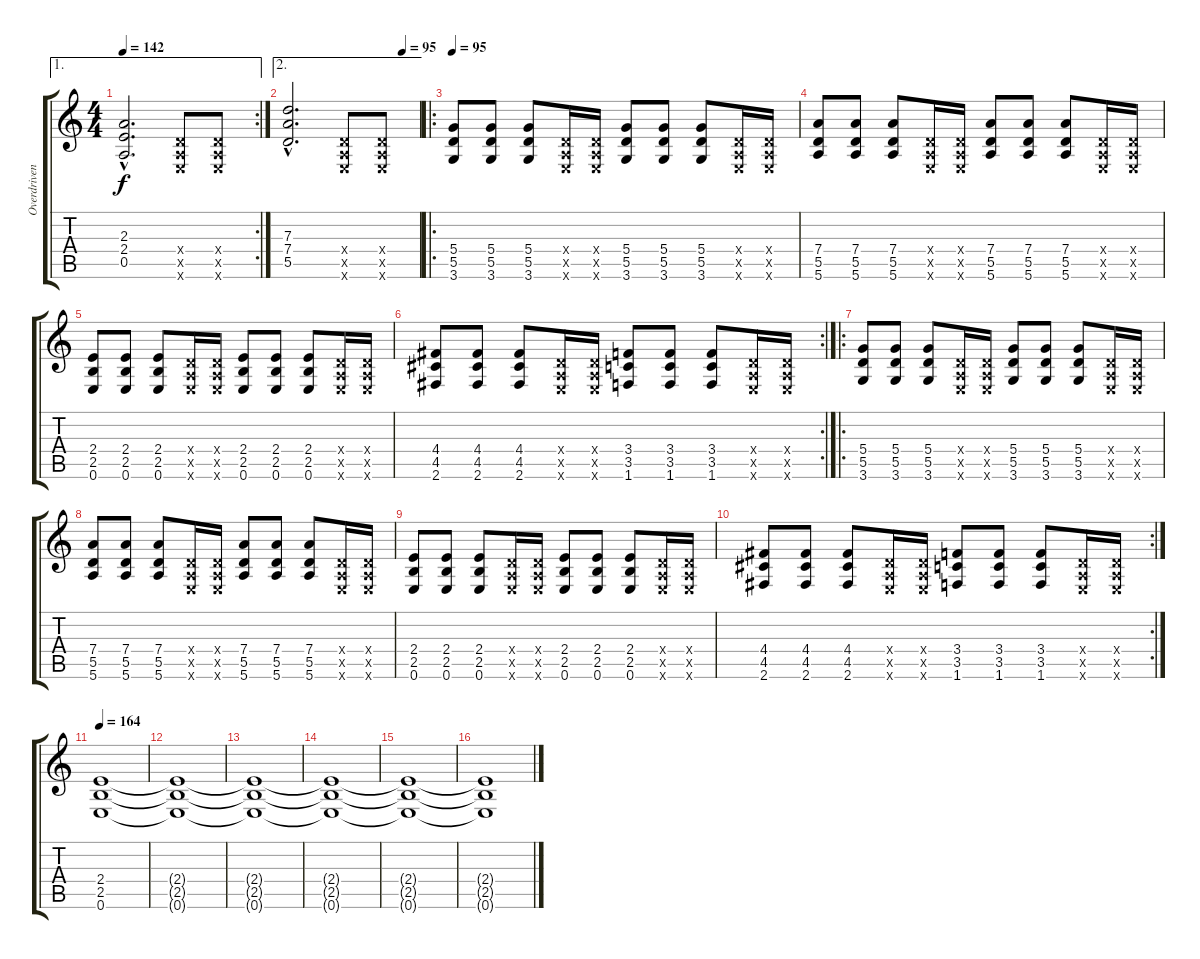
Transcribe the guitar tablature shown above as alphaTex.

\track ("Overdriven lead" "Overdriven") {instrument overdrivenguitar}
\staff {score tabs}
\tuning (E4 B3 G3 D3 A2 E2) {hide}
\ae 1
\rc 2
\ts (4 4)
\tempo 142
\clef g2
\ks c
(2.3{hac} 2.4{hac} 0.5{hac}).2{d dy f} (0.4{x} 0.5{x} 0.6{x}).8 (0.4{x} 0.5{x} 0.6{x}).8 |
\ae 2
\tempo (95 0.875)
(7.3{hac} 7.4{hac} 5.5{hac}).2{d} (0.4{x} 0.5{x} 0.6{x}).8 (0.4{x} 0.5{x} 0.6{x}).8 |
\ro
\tempo 95
(5.4 5.5 3.6).8 (5.4 5.5 3.6).8 (5.4 5.5 3.6).8 (0.4{x} 0.5{x} 0.6{x}).16 (0.4{x} 0.5{x} 0.6{x}).16 (5.4 5.5 3.6).8 (5.4 5.5 3.6).8 (5.4 5.5 3.6).8 (0.4{x} 0.5{x} 0.6{x}).16 (0.4{x} 0.5{x} 0.6{x}).16 |
(7.4 5.5 5.6).8 (7.4 5.5 5.6).8 (7.4 5.5 5.6).8 (0.4{x} 0.5{x} 0.6{x}).16 (0.4{x} 0.5{x} 0.6{x}).16 (7.4 5.5 5.6).8 (7.4 5.5 5.6).8 (7.4 5.5 5.6).8 (0.4{x} 0.5{x} 0.6{x}).16 (0.4{x} 0.5{x} 0.6{x}).16 |
(2.4 2.5 0.6).8 (2.4 2.5 0.6).8 (2.4 2.5 0.6).8 (0.4{x} 0.5{x} 0.6{x}).16 (0.4{x} 0.5{x} 0.6{x}).16 (2.4 2.5 0.6).8 (2.4 2.5 0.6).8 (2.4 2.5 0.6).8 (0.4{x} 0.5{x} 0.6{x}).16 (0.4{x} 0.5{x} 0.6{x}).16 |
\rc 2
(4.4 4.5 2.6).8 (4.4 4.5 2.6).8 (4.4 4.5 2.6).8 (0.4{x} 0.5{x} 0.6{x}).16 (0.4{x} 0.5{x} 0.6{x}).16 (3.4 3.5 1.6).8 (3.4 3.5 1.6).8 (3.4 3.5 1.6).8 (0.4{x} 0.5{x} 0.6{x}).16 (0.4{x} 0.5{x} 0.6{x}).16 |
\ro
(5.4 5.5 3.6).8 (5.4 5.5 3.6).8 (5.4 5.5 3.6).8 (0.4{x} 0.5{x} 0.6{x}).16 (0.4{x} 0.5{x} 0.6{x}).16 (5.4 5.5 3.6).8 (5.4 5.5 3.6).8 (5.4 5.5 3.6).8 (0.4{x} 0.5{x} 0.6{x}).16 (0.4{x} 0.5{x} 0.6{x}).16 |
(7.4 5.5 5.6).8 (7.4 5.5 5.6).8 (7.4 5.5 5.6).8 (0.4{x} 0.5{x} 0.6{x}).16 (0.4{x} 0.5{x} 0.6{x}).16 (7.4 5.5 5.6).8 (7.4 5.5 5.6).8 (7.4 5.5 5.6).8 (0.4{x} 0.5{x} 0.6{x}).16 (0.4{x} 0.5{x} 0.6{x}).16 |
(2.4 2.5 0.6).8 (2.4 2.5 0.6).8 (2.4 2.5 0.6).8 (0.4{x} 0.5{x} 0.6{x}).16 (0.4{x} 0.5{x} 0.6{x}).16 (2.4 2.5 0.6).8 (2.4 2.5 0.6).8 (2.4 2.5 0.6).8 (0.4{x} 0.5{x} 0.6{x}).16 (0.4{x} 0.5{x} 0.6{x}).16 |
\rc 2
(4.4 4.5 2.6).8 (4.4 4.5 2.6).8 (4.4 4.5 2.6).8 (0.4{x} 0.5{x} 0.6{x}).16 (0.4{x} 0.5{x} 0.6{x}).16 (3.4 3.5 1.6).8 (3.4 3.5 1.6).8 (3.4 3.5 1.6).8 (0.4{x} 0.5{x} 0.6{x}).16 (0.4{x} 0.5{x} 0.6{x}).16 |
\tempo 164
(2.4 2.5 0.6).1 |
(2.4{t} 2.5{t} 0.6{t}).1 |
(2.4{t} 2.5{t} 0.6{t}).1 |
(2.4{t} 2.5{t} 0.6{t}).1 |
(2.4{t} 2.5{t} 0.6{t}).1 |
(2.4{t} 2.5{t} 0.6{t}).1
